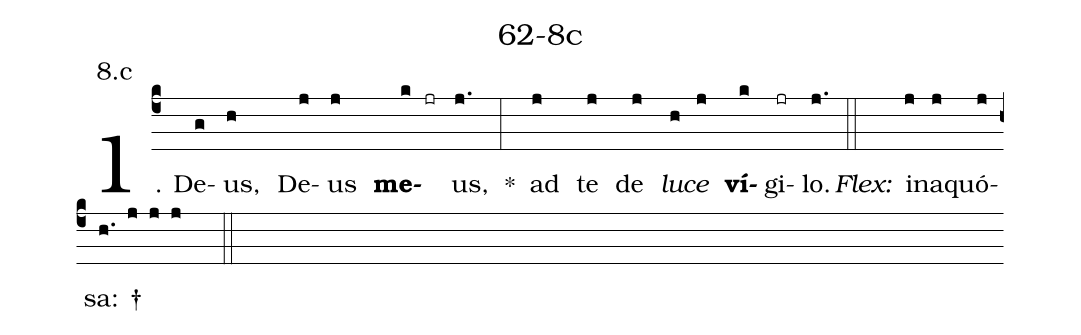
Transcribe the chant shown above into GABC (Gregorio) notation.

name: 62-8c;
annotation: 8.c;
%%
(c4)1. De(g)us,(h) De(j)us(j) <b>me</b>(k jr)us,(j.) *(:) ad(j) te(j) de(j) <i>lu</i>(h)<i>ce</i>(j) <b>ví</b>(k)gi(jr)lo.(j.) (::)
<i>Flex:</i>()  in(j)a(j)quó(j)sa: †(h. j j j  ::)
